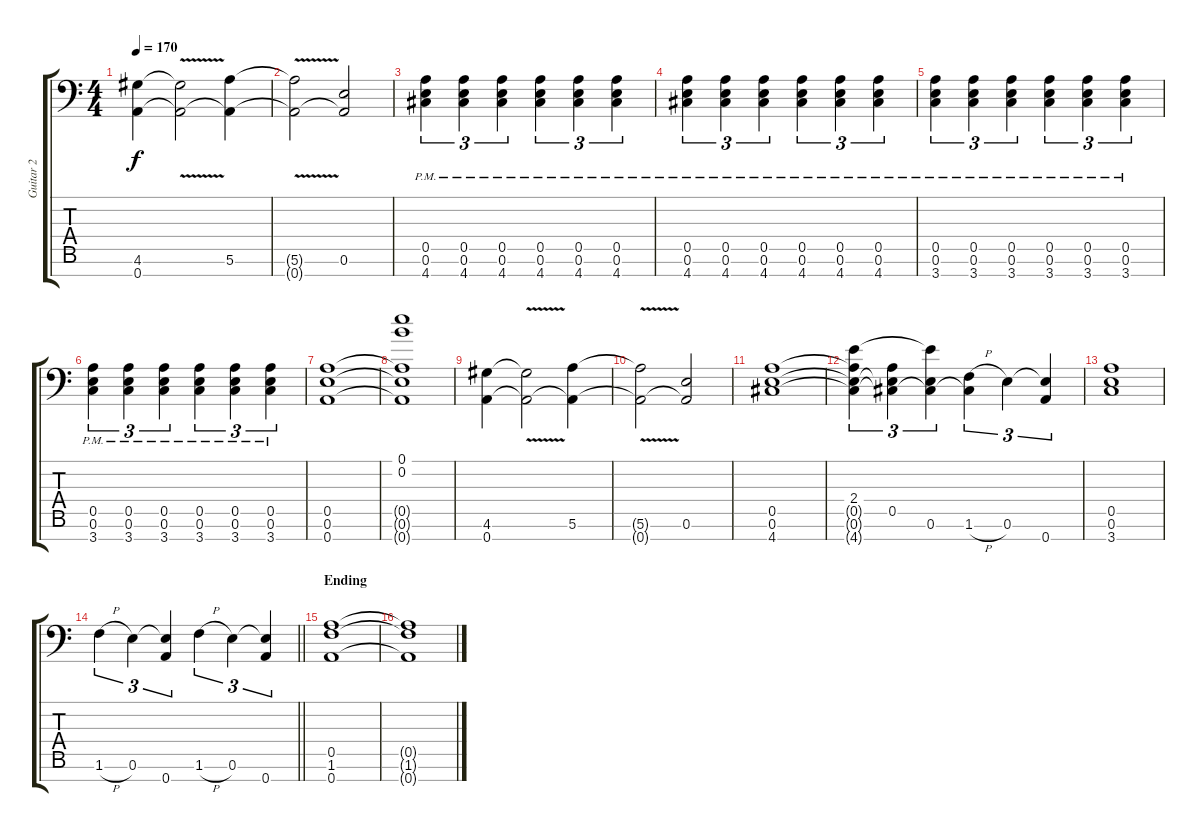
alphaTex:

\track ("Guitar 2" "Guitar 2") {instrument overdrivenguitar}
\staff {score tabs}
\tuning (E4 B3 G3 D3 A2 E2 A1) {hide}
\ts (4 4)
\tempo 170
\clef f4
\ks c
(4.6 0.7).4{dy f} (4.6{v t} 0.7{t}).2 (5.6 0.7{t}).4 |
(5.6{v t} 0.7{t}).2 (0.6 0.7{t}).2 |
(0.5{pm} 0.6{pm} 4.7{pm}).4{tu (3 2)} (0.5{pm} 0.6{pm} 4.7{pm}).4{tu (3 2)} (0.5{pm} 0.6{pm} 4.7{pm}).4{tu (3 2)} (0.5{pm} 0.6{pm} 4.7{pm}).4{tu (3 2)} (0.5{pm} 0.6{pm} 4.7{pm}).4{tu (3 2)} (0.5{pm} 0.6{pm} 4.7{pm}).4{tu (3 2)} |
(0.5{pm} 0.6{pm} 4.7{pm}).4{tu (3 2)} (0.5{pm} 0.6{pm} 4.7{pm}).4{tu (3 2)} (0.5{pm} 0.6{pm} 4.7{pm}).4{tu (3 2)} (0.5{pm} 0.6{pm} 4.7{pm}).4{tu (3 2)} (0.5{pm} 0.6{pm} 4.7{pm}).4{tu (3 2)} (0.5{pm} 0.6{pm} 4.7{pm}).4{tu (3 2)} |
(0.5{pm} 0.6{pm} 3.7{pm}).4{tu (3 2)} (0.5{pm} 0.6{pm} 3.7{pm}).4{tu (3 2)} (0.5{pm} 0.6{pm} 3.7{pm}).4{tu (3 2)} (0.5{pm} 0.6{pm} 3.7{pm}).4{tu (3 2)} (0.5{pm} 0.6{pm} 3.7{pm}).4{tu (3 2)} (0.5{pm} 0.6{pm} 3.7{pm}).4{tu (3 2)} |
(0.5{pm} 0.6{pm} 3.7{pm}).4{tu (3 2)} (0.5{pm} 0.6{pm} 3.7{pm}).4{tu (3 2)} (0.5{pm} 0.6{pm} 3.7{pm}).4{tu (3 2)} (0.5{pm} 0.6{pm} 3.7{pm}).4{tu (3 2)} (0.5{pm} 0.6{pm} 3.7{pm}).4{tu (3 2)} (0.5{pm} 0.6{pm} 3.7{pm}).4{tu (3 2)} |
(0.5 0.6 0.7).1 |
(0.1 0.2 0.5{t} 0.6{t} 0.7{t}).1 |
(4.6 0.7).4 (4.6{v t} 0.7{t}).2 (5.6 0.7{t}).4 |
(5.6{v t} 0.7{t}).2 (0.6 0.7{t}).2 |
(0.5 0.6 4.7).1 |
(2.4 0.5{t} 0.6{t} 4.7{t}).4{tu (3 2)} (0.5 0.6{t} 4.7{t}).4{tu (3 2)} (2.4{t} 0.6 4.7{t}).4{tu (3 2)} (1.6{h} 4.7{t}).4{tu (3 2)} 0.6.4{tu (3 2)} (0.6{t} 0.7).4{tu (3 2)} |
(0.5 0.6 3.7).1 |
\barLineRight lightlight
1.6{h}.4{tu (3 2)} 0.6.4{tu (3 2)} (0.6{t} 0.7).4{tu (3 2)} 1.6{h}.4{tu (3 2)} 0.6.4{tu (3 2)} (0.6{t} 0.7).4{tu (3 2)} |
\section ("" "Ending")
(0.5 1.6 0.7).1 |
(0.5{t} 1.6{t} 0.7{t}).1
